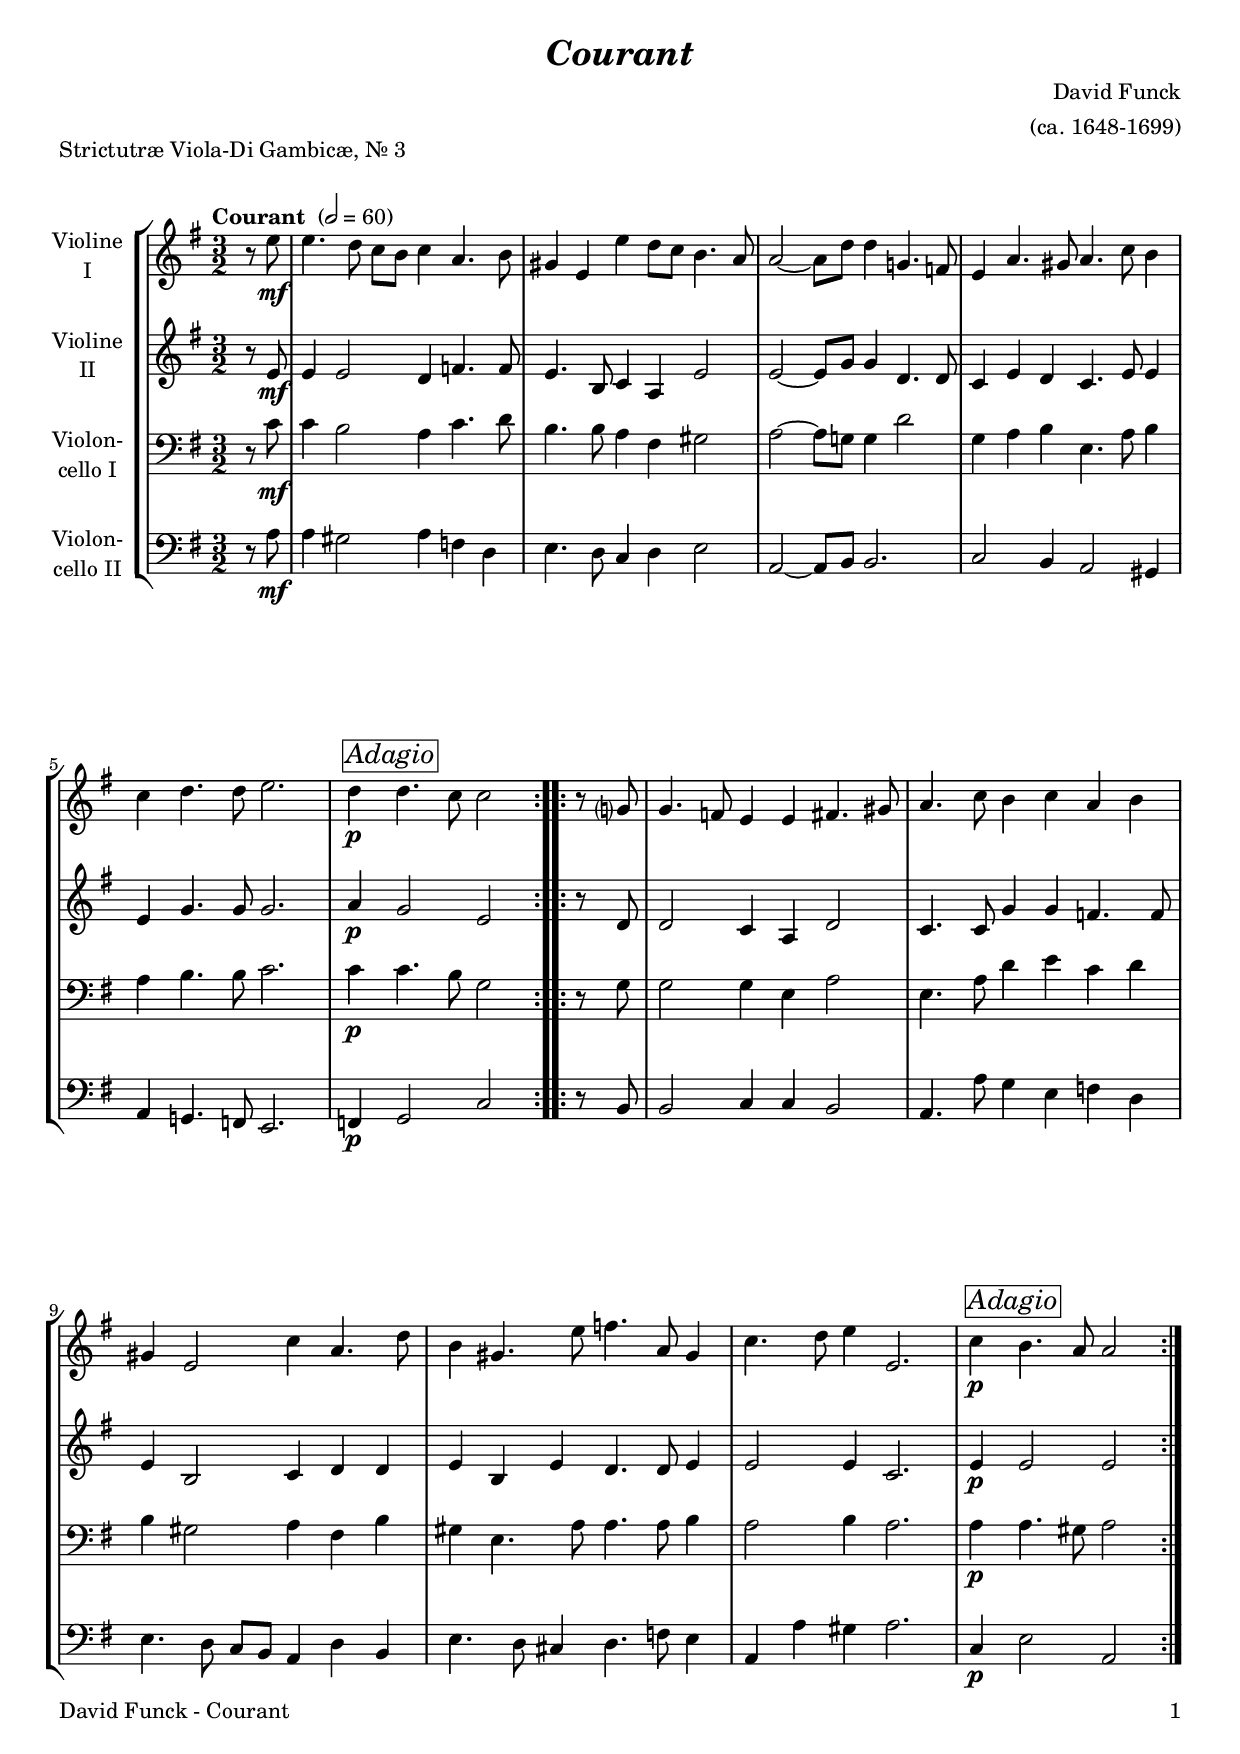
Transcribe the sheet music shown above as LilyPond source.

\version "2.24.1"
\include "deutsch.ly"

#(set-global-staff-size 19)

\header {
  title     = \markup \bold \italic "Courant"
  composer  = "David Funck"
  arranger  = "(ca. 1648-1699)"
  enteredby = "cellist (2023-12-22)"
  piece     = "Strictutræ Viola-Di Gambicæ, Nr. 3"
}

voiceconsts = {
  \key d \minor
  \time 3/2
  \clef "treble"
%  \numericTimeSignature
  \compressEmptyMeasures
  % Set default beaming for all staves
%  \set Timing.beamExceptions = #'()
%  \set Timing.baseMoment     = #(ly:make-moment 1 4)
%  \set Timing.beatStructure  = #'(1 1 1 1)
  \tempo "Courant " 2=60
}

mist = "string ensemble 1"
mivl = "violin"
miba = "cello"
mipz = "pizzicato strings"

adag = \mark \markup \box \italic "Adagio"

va = \relative c'' {
  \voiceconsts

  \repeat volta 2 {
    \partial 4 r8 d\mf
    d4. c8 b a b4 g4. a8
    fis4 d d' c8 b a4. g8
    g2~ g8 c c4 f,!4. es8

    d4 g4. fis8 g4. b8 a4
    b c4. c8 d2.
    c4\p \adag c4. b8 b2
  }

  \repeat volta 2 {
    r8 f?
    f4. es8 d4 d e4. fis8
    g4. b8 a4 b g a
    fis d2 b'4 g4. c8

    a4 fis4. d'8 es4. g,8 fis4
    b4. c8 d4 d,2.
    \partial 1. b'4\p \adag a4. g8 g2
  }
}

vb = \relative c' {
  \voiceconsts
  \clef "treble"
  
  \repeat volta 2 {
    \partial 4 r8 d\mf
    d4 d2 c4 es4. es8
    d4. a8 b4 g d'2
    d~ d8 f f4 c4. c8

    b4 d c b4. d8 d4
    d f4. f8 f2.
    g4\p \adag f2 d
  }

  \repeat volta 2 {
    r8 c
    c2 b4 g c2
    b4. b8 f'4 f es4. es8
    d4 a2 b4 c c

    d a d c4. c8 d4
    d2 d4 b2.
    \partial 1. d4\p \adag d2 d
  }
}

vc = \relative c' {
  \voiceconsts
  \clef "bass"
  
  \repeat volta 2 {
    \partial 4 r8 b\mf
    b4 a2 g4 b4. c8
    a4. a8 g4 e fis2
    g~ g8 f! f4 c'2

    f,4 g a d,4. g8 a4
    g a4. a8 b2.
    b4\p \adag b4. a8 f2
  }

  \repeat volta 2 {
    r8 f
    f2 f4 d g2
    d4. g8 c4 d b c
    a fis2 g4 e a

    fis d4. g8 g4. g8 a4
    g2 a4 g2.
    \partial 1. g4\p \adag g4. fis8 g2
  }
}

vd = \relative c' {
  \voiceconsts
  \clef "bass"
  
  \repeat volta 2 {
    \partial 4 r8 g\mf
    g4 fis2 g4 es c
    d4. c8 b4 c d2
    g,~ g8 a a2.

    b2 a4 g2 fis4
    g f!4. es8 d2.
    es4\p \adag f2 b
  }

  \repeat volta 2 {
    r8 a
    a2 b4 b a2
    g4. g'8 f4 d es c
    d4. c8 b a g4 c a

    d4. c8 h4 c4. es8 d4
    g, g' fis g2.
    \partial 1. b,4\p \adag d2 g,
  }
}


music = \new StaffGroup <<
      \new Staff {
	\set Staff.midiInstrument = \mivl
	\set Staff.instrumentName = \markup \center-column { "Violine" "I" }
	\transpose d e { \va }
      }

      \new Staff {
	\set Staff.midiInstrument = \mivl
	\set Staff.instrumentName = \markup \center-column { "Violine" "II" }
	\transpose d e { \vb }
      }

      \new Staff {
	\set Staff.midiInstrument = \miba
	\set Staff.instrumentName = \markup \center-column { "Violon-" "cello I" }
	\transpose d e { \vc }
      }

      \new Staff {
	\set Staff.midiInstrument = \miba
	\set Staff.instrumentName = \markup \center-column { "Violon-" "cello II" }
	\transpose d e { \vd }
      }
>>

\book {
   \paper {
    print-page-number = ##t
    print-first-page-number = ##t
    ragged-last-bottom = ##f
    oddHeaderMarkup = \markup \null
    evenHeaderMarkup = \markup \null
    oddFooterMarkup = \markup {
      \fill-line {
        \if \should-print-page-number
        "David Funck - Courant" \fromproperty #'page:page-number-string
      }
    }
    evenFooterMarkup = \oddFooterMarkup
  } \score {
    \music
    \layout {}
  }

  \score {
    \unfoldRepeats \music

    \midi {
      \context {
        \Score
      }
    }
  }
}